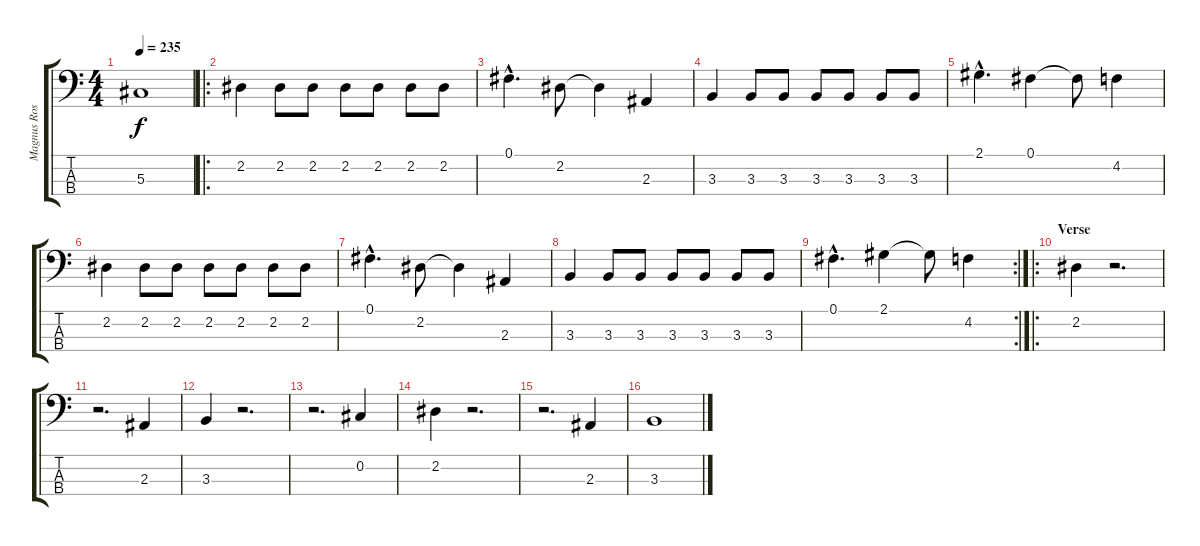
\track ("Magnus Rossen" "Magnus Ros") {instrument electricbassfinger}
\staff {score tabs}
\tuning (Gb2 Db2 Ab1 Eb1) {hide}
\ts (4 4)
\tempo 235
\clef f4
\ks c
5.3.1{dy f} |
\ro
2.2.4 2.2.8 2.2.8 2.2.8 2.2.8 2.2.8 2.2.8 |
0.1{hac}.4{d} 2.2.8 2.2{t}.4 2.3.4 |
3.3.4 3.3.8 3.3.8 3.3.8 3.3.8 3.3.8 3.3.8 |
2.1{hac}.4{d} 0.1.4 0.1{t}.8 4.2.4 |
2.2.4 2.2.8 2.2.8 2.2.8 2.2.8 2.2.8 2.2.8 |
0.1{hac}.4{d} 2.2.8 2.2{t}.4 2.3.4 |
3.3.4 3.3.8 3.3.8 3.3.8 3.3.8 3.3.8 3.3.8 |
\rc 2
0.1{hac}.4{d} 2.1.4 2.1{t}.8 4.2.4 |
\ro
\section ("" "Verse")
2.2.4 r.2{d} |
r.2{d} 2.3.4 |
3.3.4 r.2{d} |
r.2{d} 0.2.4 |
2.2.4 r.2{d} |
r.2{d} 2.3.4 |
3.3.1
